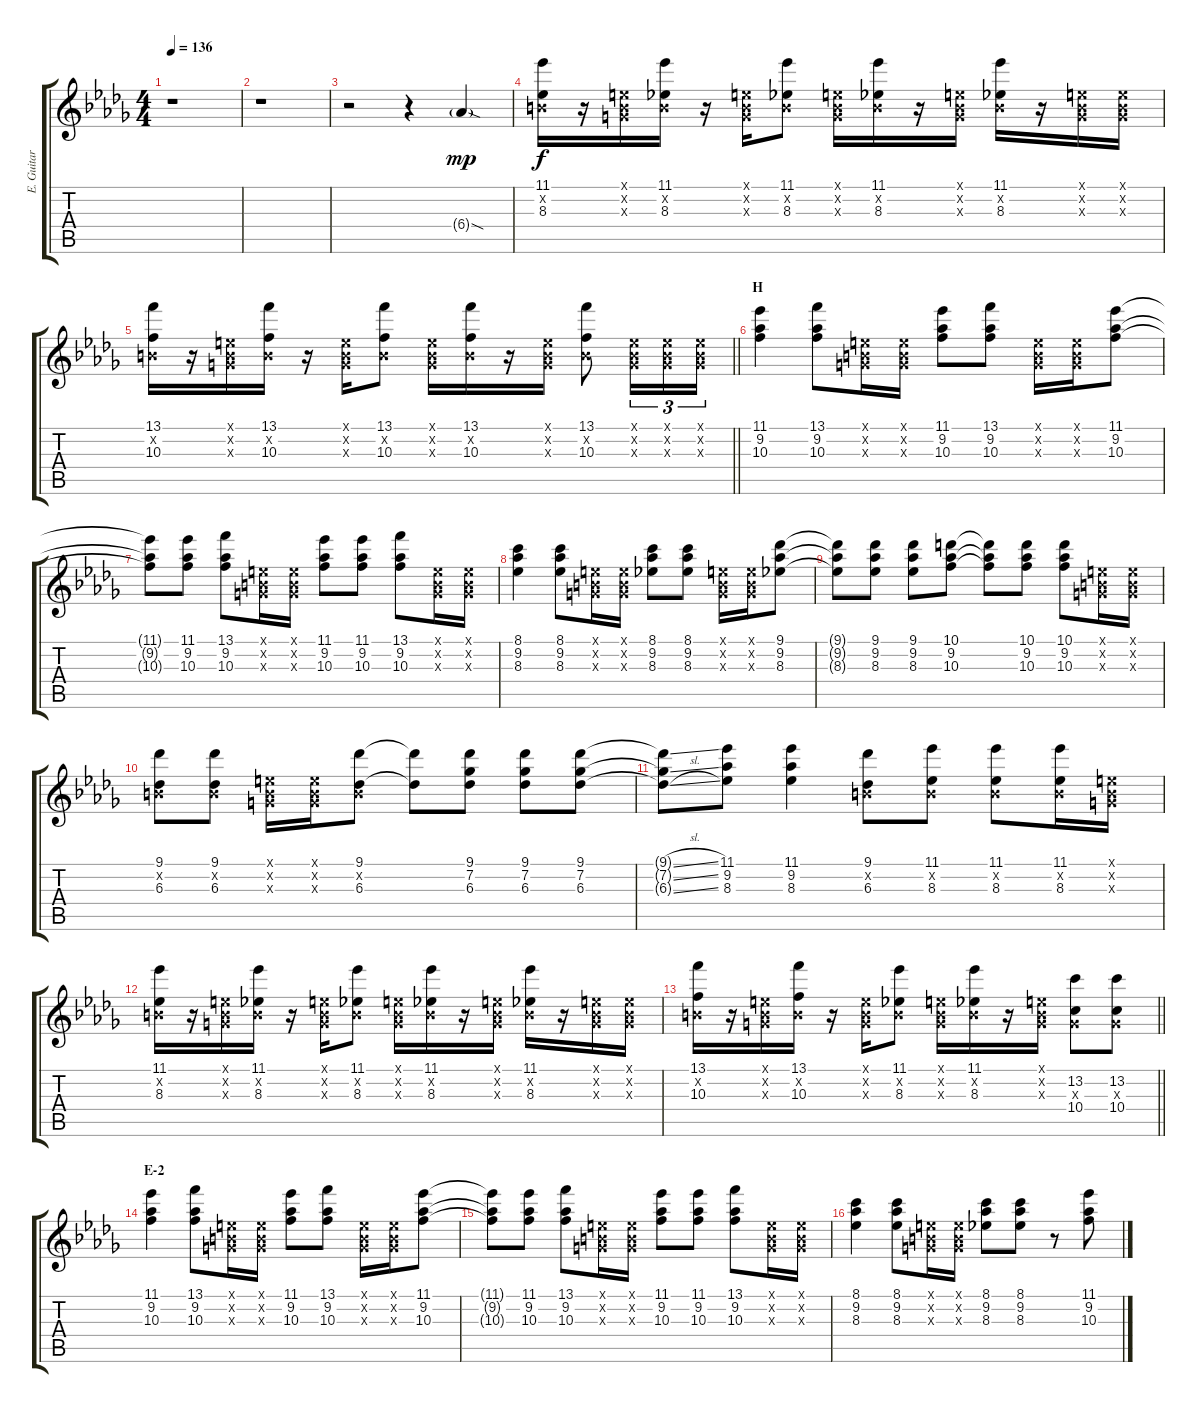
\track ("E. Guitar I" "E. Guitar ") {instrument electricguitarclean}
\staff {score tabs}
\tuning (E4 B3 G3 D3 A2 E2) {hide}
\ts (4 4)
\tempo 136
\clef g2
\ks db
r.1{dy f} |
r.1 |
r.2 r.4 6.4{sod g}.4{dy mp} |
(11.1 0.2{x} 8.3).16{dy f} r.16 (0.1{x} 0.2{x} 0.3{x}).16 (11.1 0.2{x} 8.3).16 r.16 (0.1{x} 0.2{x} 0.3{x}).16 (11.1 0.2{x} 8.3).8 (0.1{x} 0.2{x} 0.3{x}).16 (11.1 0.2{x} 8.3).16 r.16 (0.1{x} 0.2{x} 0.3{x}).16 (11.1 0.2{x} 8.3).16 r.16 (0.1{x} 0.2{x} 0.3{x}).16 (0.1{x} 0.2{x} 0.3{x}).16 |
\barLineRight lightlight
(13.1 0.2{x} 10.3).16 r.16 (0.1{x} 0.2{x} 0.3{x}).16 (13.1 0.2{x} 10.3).16 r.16 (0.1{x} 0.2{x} 0.3{x}).16 (13.1 0.2{x} 10.3).8 (0.1{x} 0.2{x} 0.3{x}).16 (13.1 0.2{x} 10.3).16 r.16 (0.1{x} 0.2{x} 0.3{x}).16 (13.1 0.2{x} 10.3).8 (0.1{x} 0.2{x} 0.3{x}).16{tu (3 2)} (0.1{x} 0.2{x} 0.3{x}).16{tu (3 2)} (0.1{x} 0.2{x} 0.3{x}).16{tu (3 2)} |
\section ("" "H")
(11.1 9.2 10.3).4 (13.1 9.2 10.3).8 (0.1{x} 0.2{x} 0.3{x}).16 (0.1{x} 0.2{x} 0.3{x}).16 (11.1 9.2 10.3).8 (13.1 9.2 10.3).8 (0.1{x} 0.2{x} 0.3{x}).16 (0.1{x} 0.2{x} 0.3{x}).16 (11.1 9.2 10.3).8 |
(11.1{t} 9.2{t} 10.3{t}).8 (11.1 9.2 10.3).8 (13.1 9.2 10.3).8 (0.1{x} 0.2{x} 0.3{x}).16 (0.1{x} 0.2{x} 0.3{x}).16 (11.1 9.2 10.3).8 (11.1 9.2 10.3).8 (13.1 9.2 10.3).8 (0.1{x} 0.2{x} 0.3{x}).16 (0.1{x} 0.2{x} 0.3{x}).16 |
(8.1 9.2 8.3).4 (8.1 9.2 8.3).8 (0.1{x} 0.2{x} 0.3{x}).16 (0.1{x} 0.2{x} 0.3{x}).16 (8.1 9.2 8.3).8 (8.1 9.2 8.3).8 (0.1{x} 0.2{x} 0.3{x}).16 (0.1{x} 0.2{x} 0.3{x}).16 (9.1 9.2 8.3).8 |
(9.1{t} 9.2{t} 8.3{t}).8 (9.1 9.2 8.3).8 (9.1 9.2 8.3).8 (10.1 9.2 10.3).8 (10.1{t} 9.2{t} 10.3{t}).8 (10.1 9.2 10.3).8 (10.1 9.2 10.3).8 (0.1{x} 0.2{x} 0.3{x}).16 (0.1{x} 0.2{x} 0.3{x}).16 |
(9.1 0.2{x} 6.3).8 (9.1 0.2{x} 6.3).8 (0.1{x} 0.2{x} 0.3{x}).16 (0.1{x} 0.2{x} 0.3{x}).16 (9.1 0.2{x} 6.3).8 (9.1{t} 6.3{t}).8 (9.1 7.2 6.3).8 (9.1 7.2 6.3).8 (9.1 7.2 6.3).8 |
(9.1{sl t} 7.2{sl t} 6.3{sl t}).8 (11.1 9.2 8.3).8 (11.1 9.2 8.3).4 (9.1 0.2{x} 6.3).8 (11.1 0.2{x} 8.3).8 (11.1 0.2{x} 8.3).8 (11.1 0.2{x} 8.3).16 (0.1{x} 0.2{x} 0.3{x}).16 |
(11.1 0.2{x} 8.3).16 r.16 (0.1{x} 0.2{x} 0.3{x}).16 (11.1 0.2{x} 8.3).16 r.16 (0.1{x} 0.2{x} 0.3{x}).16 (11.1 0.2{x} 8.3).8 (0.1{x} 0.2{x} 0.3{x}).16 (11.1 0.2{x} 8.3).16 r.16 (0.1{x} 0.2{x} 0.3{x}).16 (11.1 0.2{x} 8.3).16 r.16 (0.1{x} 0.2{x} 0.3{x}).16 (0.1{x} 0.2{x} 0.3{x}).16 |
\barLineRight lightlight
(13.1 0.2{x} 10.3).16 r.16 (0.1{x} 0.2{x} 0.3{x}).16 (13.1 0.2{x} 10.3).16 r.16 (0.1{x} 0.2{x} 0.3{x}).16 (11.1 0.2{x} 8.3).8 (0.1{x} 0.2{x} 0.3{x}).16 (11.1 0.2{x} 8.3).16 r.16 (0.1{x} 0.2{x} 0.3{x}).16 (13.2 0.3{x} 10.4).8 (13.2 0.3{x} 10.4).8 |
\section ("" "E-2")
(11.1 9.2 10.3).4 (13.1 9.2 10.3).8 (0.1{x} 0.2{x} 0.3{x}).16 (0.1{x} 0.2{x} 0.3{x}).16 (11.1 9.2 10.3).8 (13.1 9.2 10.3).8 (0.1{x} 0.2{x} 0.3{x}).16 (0.1{x} 0.2{x} 0.3{x}).16 (11.1 9.2 10.3).8 |
(11.1{t} 9.2{t} 10.3{t}).8 (11.1 9.2 10.3).8 (13.1 9.2 10.3).8 (0.1{x} 0.2{x} 0.3{x}).16 (0.1{x} 0.2{x} 0.3{x}).16 (11.1 9.2 10.3).8 (11.1 9.2 10.3).8 (13.1 9.2 10.3).8 (0.1{x} 0.2{x} 0.3{x}).16 (0.1{x} 0.2{x} 0.3{x}).16 |
(8.1 9.2 8.3).4 (8.1 9.2 8.3).8 (0.1{x} 0.2{x} 0.3{x}).16 (0.1{x} 0.2{x} 0.3{x}).16 (8.1 9.2 8.3).8 (8.1 9.2 8.3).8 r.8 (11.1 9.2 10.3).8
